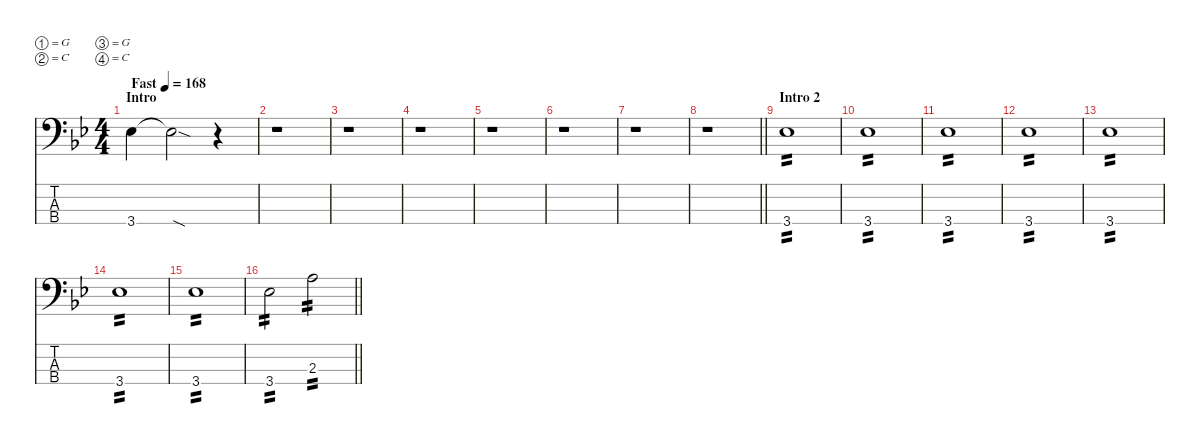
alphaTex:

\defaultSystemsLayout 4
\hideDynamics
\bracketExtendMode nobrackets
\singleTrackTrackNamePolicy hidden
\multiTrackTrackNamePolicy hidden
\firstSystemTrackNameMode fullname
\firstSystemTrackNameOrientation horizontal
\otherSystemsTrackNameOrientation horizontal
\track ("Bass" "el.bs.") {instrument electricbasspick}
\staff {score tabs}
\tuning (G2 C2 G1 C1)
\ts (4 4)
\beaming (8 2 2 2 2)
\section ("" "Intro")
\tempo (168 "Fast")
\clef f4
\ks bb
3.4{acc b}.4{ot 8vb dy f instrument electricbasspick beam Down} 3.4{sod t acc b}.2{ot 8vb beam Down} r.4{ot 8vb beam Down} |
r.1{ot 8vb beam Down} |
r.1{ot 8vb beam Down} |
r.1{ot 8vb beam Down} |
r.1{ot 8vb beam Down} |
r.1{ot 8vb beam Down} |
r.1{ot 8vb beam Down} |
\barLineRight lightlight
r.1{ot 8vb beam Down} |
\section ("" "Intro 2")
3.4{acc b}.1{ot 8vb tp 2 beam Down} |
3.4{acc b}.1{ot 8vb tp 2 beam Down} |
3.4{acc b}.1{ot 8vb tp 2 beam Down} |
3.4{acc b}.1{ot 8vb tp 2 beam Down} |
3.4{acc b}.1{ot 8vb tp 2 beam Down} |
3.4{acc b}.1{ot 8vb tp 2 beam Down} |
3.4{acc b}.1{ot 8vb tp 2 beam Down} |
\barLineRight lightlight
3.4{acc b}.2{ot 8vb tp 2 beam Down} 2.3{acc forcenatural}.2{ot 8vb tp 2 dy fff beam Down}
